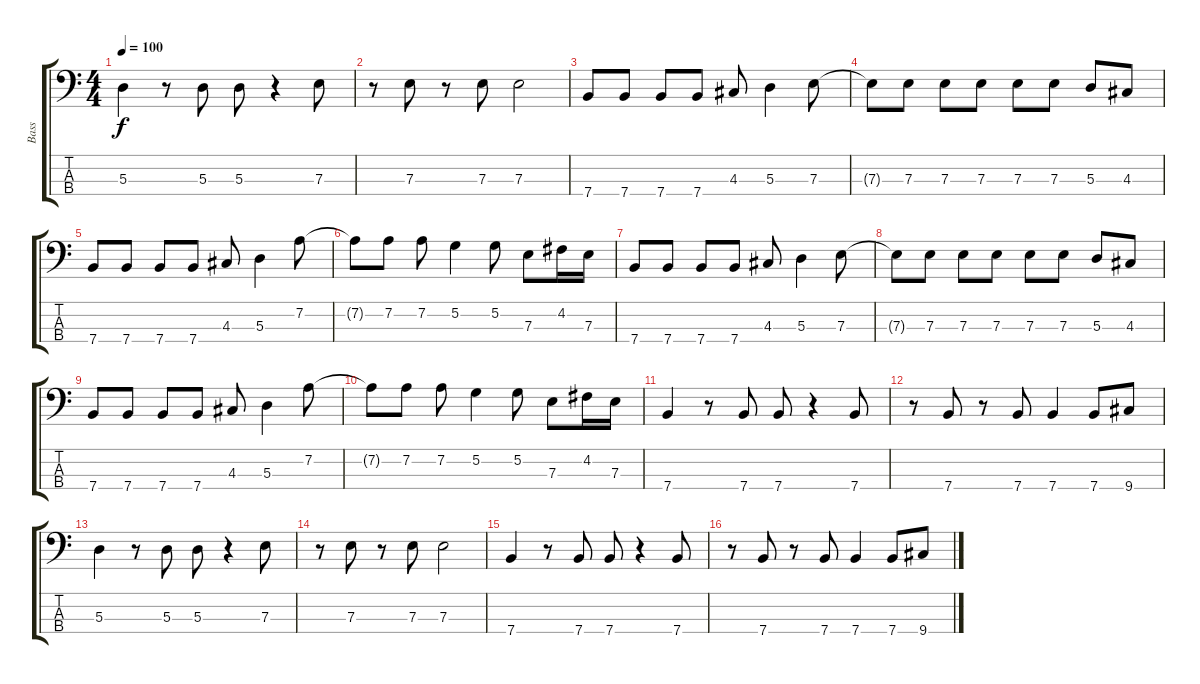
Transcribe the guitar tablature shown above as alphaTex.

\track ("Bass" "Bass") {instrument electricbassfinger}
\staff {score tabs}
\tuning (G2 D2 A1 E1) {hide}
\ts (4 4)
\tempo 100
\clef f4
\ks c
5.3.4{dy f} r.8 5.3.8 5.3.8 r.4 7.3.8 |
r.8 7.3.8 r.8 7.3.8 7.3.2 |
7.4.8 7.4.8 7.4.8 7.4.8 4.3.8 5.3.4 7.3.8 |
7.3{t}.8 7.3.8 7.3.8 7.3.8 7.3.8 7.3.8 5.3.8 4.3.8 |
7.4.8 7.4.8 7.4.8 7.4.8 4.3.8 5.3.4 7.2.8 |
7.2{t}.8 7.2.8 7.2.8 5.2.4 5.2.8 7.3.8 4.2.16 7.3.16 |
7.4.8 7.4.8 7.4.8 7.4.8 4.3.8 5.3.4 7.3.8 |
7.3{t}.8 7.3.8 7.3.8 7.3.8 7.3.8 7.3.8 5.3.8 4.3.8 |
7.4.8 7.4.8 7.4.8 7.4.8 4.3.8 5.3.4 7.2.8 |
7.2{t}.8 7.2.8 7.2.8 5.2.4 5.2.8 7.3.8 4.2.16 7.3.16 |
7.4.4 r.8 7.4.8 7.4.8 r.4 7.4.8 |
r.8 7.4.8 r.8 7.4.8 7.4.4 7.4.8 9.4.8 |
5.3.4 r.8 5.3.8 5.3.8 r.4 7.3.8 |
r.8 7.3.8 r.8 7.3.8 7.3.2 |
7.4.4 r.8 7.4.8 7.4.8 r.4 7.4.8 |
r.8 7.4.8 r.8 7.4.8 7.4.4 7.4.8 9.4.8
